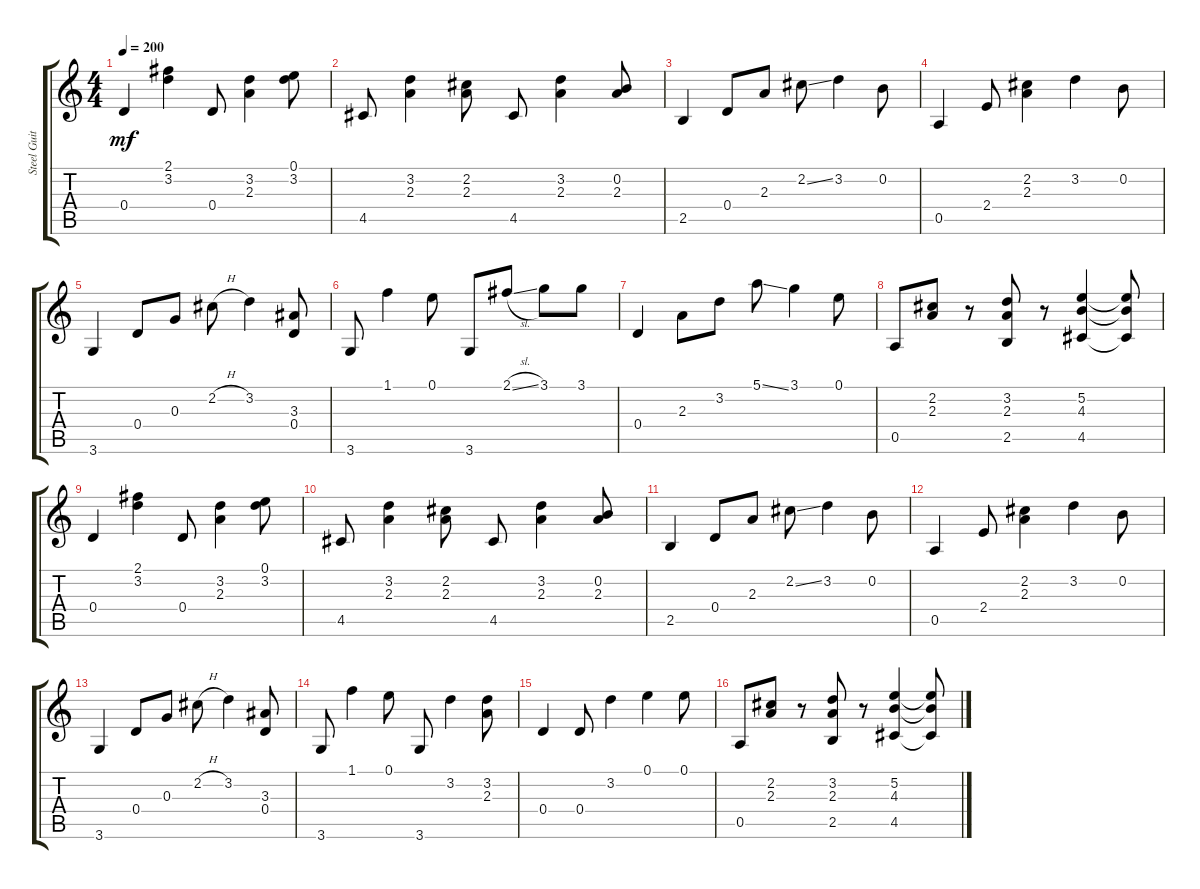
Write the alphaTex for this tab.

\track ("Steel Guitar" "Steel Guit") {instrument acousticguitarsteel}
\staff {score tabs}
\tuning (E4 B3 G3 D3 A2 E2) {hide}
\ts (4 4)
\tempo 200
\clef g2
\ks c
0.4.4{dy mf} (2.1 3.2).4 0.4.8 (3.2 2.3).4 (0.1 3.2).8 |
4.5.8 (3.2 2.3).4 (2.2 2.3).8 4.5.8 (3.2 2.3).4 (0.2 2.3).8 |
2.5.4 0.4.8 2.3.8 2.2{ss}.8 3.2.4 0.2.8 |
0.5.4 2.4.8 (2.2 2.3).4 3.2.4 0.2.8 |
3.6.4 0.4.8 0.3.8 2.2{h}.8 3.2.4 (3.3 0.4).8 |
3.6.8 1.1.4 0.1.8 3.6.8 2.1{sl}.8 3.1.8 3.1.8 |
0.4.4 2.3.8 3.2.8 5.1{ss}.8 3.1.4 0.1.8 |
0.5.8 (2.2 2.3).8 r.8 (3.2 2.3 2.5).8 r.8 (5.2 4.3 4.5).4 (5.2{t} 4.3{t} 4.5{t}).8 |
0.4.4 (2.1 3.2).4 0.4.8 (3.2 2.3).4 (0.1 3.2).8 |
4.5.8 (3.2 2.3).4 (2.2 2.3).8 4.5.8 (3.2 2.3).4 (0.2 2.3).8 |
2.5.4 0.4.8 2.3.8 2.2{ss}.8 3.2.4 0.2.8 |
0.5.4 2.4.8 (2.2 2.3).4 3.2.4 0.2.8 |
3.6.4 0.4.8 0.3.8 2.2{h}.8 3.2.4 (3.3 0.4).8 |
3.6.8 1.1.4 0.1.8 3.6.8 3.2.4 (3.2 2.3).8 |
0.4.4 0.4.8 3.2.4 0.1.4 0.1.8 |
0.5.8 (2.2 2.3).8 r.8 (3.2 2.3 2.5).8 r.8 (5.2 4.3 4.5).4 (5.2{t} 4.3{t} 4.5{t}).8
